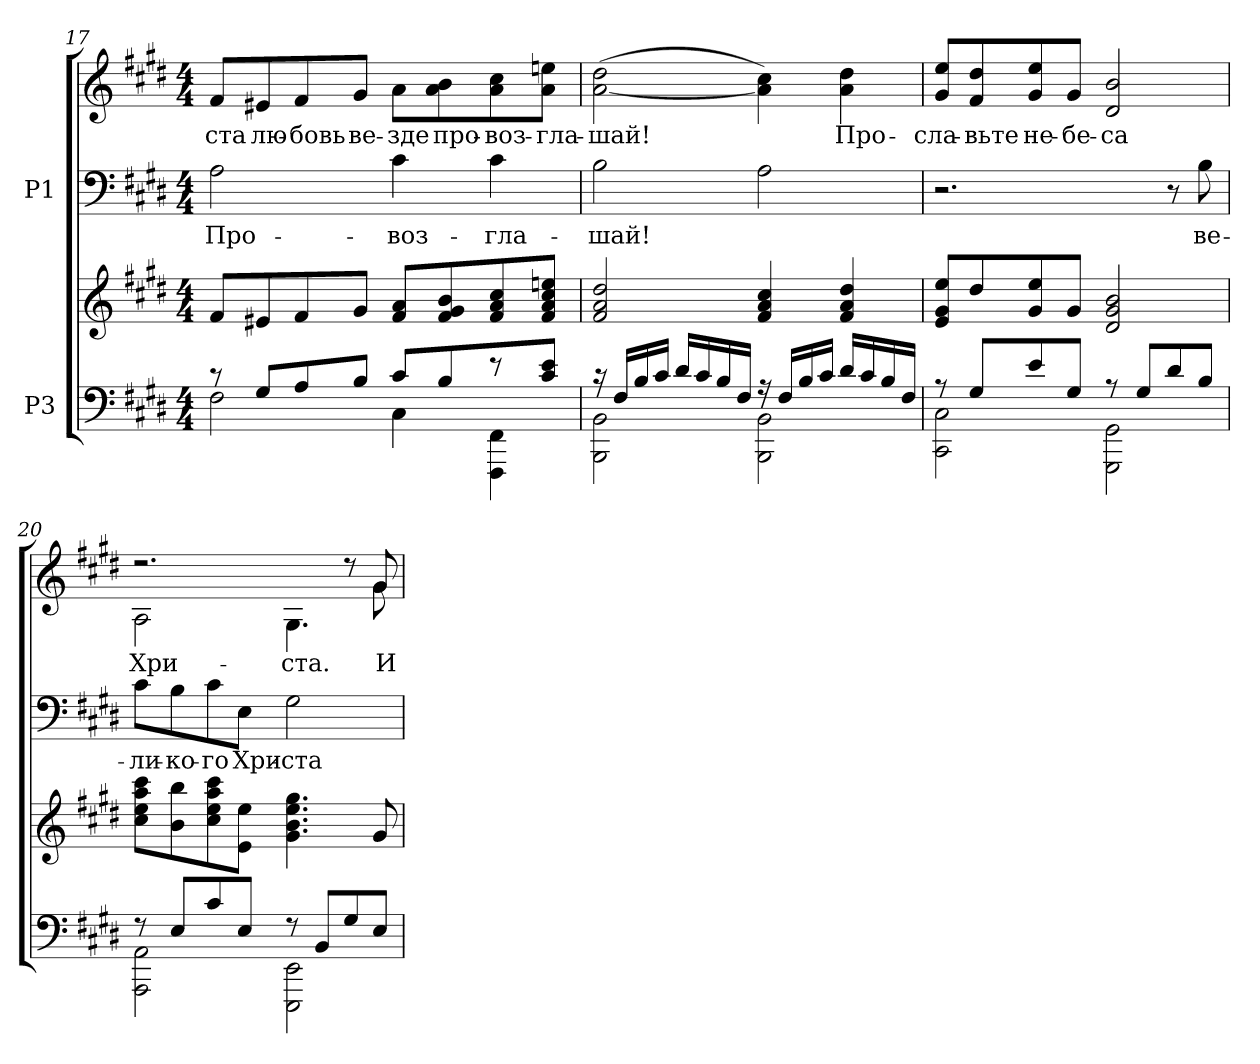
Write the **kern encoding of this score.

**kern	**kern	**kern	**text	**kern	**text
*part2	*part2	*part1	*part1	*part1	*part1
*staff4	*staff3	*staff2	*staff2	*staff1	*staff1
*I"P3	*	*I"P1	*	*	*
!!LO:LB:g=z
*clefF4	*clefG2	*clefF4	*	*clefG2	*
*k[f#c#g#d#]	*k[f#c#g#d#]	*k[f#c#g#d#]	*	*k[f#c#g#d#]	*
*E:	*E:	*E:	*	*E:	*
*M4/4	*M4/4	*M4/4	*	*M4/4	*
=17	=17	=17	=17	=17	=17
*^	*	*	*	*	*
!	!	!	!	!LO:LY:a:color=#000000	!	!
!	!	!	!	!	!	!LO:LY:b:color=#000000
8r	2F#i\	8f#i/L	2Ai\	Про-	8f#i/L	-ста
!	!	!	!	!	!	!LO:LY:b:color=#000000
8G#i/L	.	8e#Xi/	.	.	8e#Xi/	лю-
!	!	!	!	!	!	!LO:LY:b:color=#000000
8Ai/	.	8f#i/	.	.	8f#i/	-бовь
!	!	!	!	!	!	!LO:LY:b:color=#000000
8Bi/J	.	8g#i/J	.	.	8g#i/J	ве-
!	!	!	!	!LO:LY:a:color=#000000	!	!
!	!	!	!	!	!	!LO:LY:b:color=#000000
8c#i/L	4C#i\	8f#i/ 8aiL	4c#i\	-воз-	8ai\L	-зде
!	!	!	!	!	!	!LO:LY:b:color=#000000
8Bi/	.	8f#i/ 8g#i 8bi	.	.	8ai\ 8bi	про-
!	!	!	!	!LO:LY:a:color=#000000	!	!
!	!	!	!	!	!	!LO:LY:b:color=#000000
8r	4FFF#i\ 4FF#i	8f#i/ 8ai 8cc#i	4c#i\	-гла-	8ai\ 8cc#i	-воз-
!	!	!	!	!	!	!LO:LY:b:color=#000000
8c#i/ 8eiJ	.	8f#i/ 8ai 8cc#i 8eeniJ	.	.	8ai\ 8eeniJ	-гла-
=18	=18	=18	=18	=18	=18	=18
!	!	!	!	!LO:LY:a:color=#000000	!	!
!	!	!	!	!	!	!LO:LY:b:color=#000000
16r	2BBBi\ 2BBi	2f#i/ 2ai 2dd#i	2Bi\	-шай!	([<2ai\ 2dd#i	-шай!
16F#i/LL	.	.	.	.	.	.
16Bi/	.	.	.	.	.	.
16c#i/JJ	.	.	.	.	.	.
16d#i/LL	.	.	.	.	.	.
16c#i/	.	.	.	.	.	.
16Bi/	.	.	.	.	.	.
16F#i/JJ	.	.	.	.	.	.
16r	2BBBi\ 2BBi	4f#i/ 4ai 4cc#i	2Ai\	.	4ai\] 4cc#i)	.
16F#i/LL	.	.	.	.	.	.
16Bi/	.	.	.	.	.	.
16c#i/JJ	.	.	.	.	.	.
!	!	!	!	!	!	!LO:LY:b:color=#000000
16d#i/LL	.	4f#i/ 4ai 4dd#i	.	.	4ai\ 4dd#i	Про-
16c#i/	.	.	.	.	.	.
16Bi/	.	.	.	.	.	.
16F#i/JJ	.	.	.	.	.	.
=19	=19	=19	=19	=19	=19	=19
!	!	!	!	!	!	!LO:LY:b:color=#000000
8r	2CC#i\ 2C#i	8ei/ 8g#i 8eeiL	2.r	.	8g#i/ 8eeiL	-сла-
!	!	!	!	!	!	!LO:LY:b:color=#000000
8G#i/L	.	8dd#i/	.	.	8f#i/ 8dd#i	-вьте
!	!	!	!	!	!	!LO:LY:b:color=#000000
8ei/	.	8g#i/ 8eei	.	.	8g#i/ 8eei	не-
!	!	!	!	!	!	!LO:LY:b:color=#000000
8G#i/J	.	8g#i/J	.	.	8g#i/J	-бе-
!	!	!	!	!	!	!LO:LY:b:color=#000000
8r	2GGG#i\ 2GG#i	2d#i/ 2g#i 2bi	.	.	2d#i/ 2bi	-са
8G#i/L	.	.	.	.	.	.
8d#i/	.	.	8r	.	.	.
!	!	!	!	!LO:LY:a:color=#000000	!	!
8Bi/J	.	.	8Bi\	ве-	.	.
!!LO:PB:g=z
=20	=20	=20	=20	=20	=20	=20
!	!	!	!	!LO:LY:a:color=#000000	!	!
*	*	*	*	*	*^	*
!	!	!	!	!	!	!	!LO:LY:b:color=#000000
8r	2AAAi\ 2AAi	8cc#i\ 8eei 8aai 8ccc#iL	8c#i\L	-ли-	2.r	2Ai\	Хри-
!	!	!	!	!LO:LY:a:color=#000000	!	!	!
8Ei/L	.	8bi\ 8bbi	8Bi\	-ко-	.	.	.
!	!	!	!	!LO:LY:a:color=#000000	!	!	!
8c#i/	.	8cc#i\ 8eei 8aai 8ccc#i	8c#i\	-го	.	.	.
!	!	!	!	!LO:LY:a:color=#000000	!	!	!
8Ei/J	.	8ei\ 8eeiJ	8Ei\J	Хри-	.	.	.
!	!	!	!	!LO:LY:a:color=#000000	!	!	!
!	!	!	!	!	!	!	!LO:LY:b:color=#000000
8r	2EEEi\ 2EEi	4.g#i\ 4.bi 4.eei 4.gg#i	2G#i\	-ста	.	4.G#i\	-ста.
8BBi/L	.	.	.	.	.	.	.
8G#i/	.	.	.	.	8r	.	.
!	!	!	!	!	!	!	!LO:LY:b:color=#000000
8Ei/J	.	8g#i/	.	.	8g#i/	8g#i\	И
*v	*v	*	*	*	*v	*v	*
=	=	=	=	=	=
*-	*-	*-	*-	*-	*-
